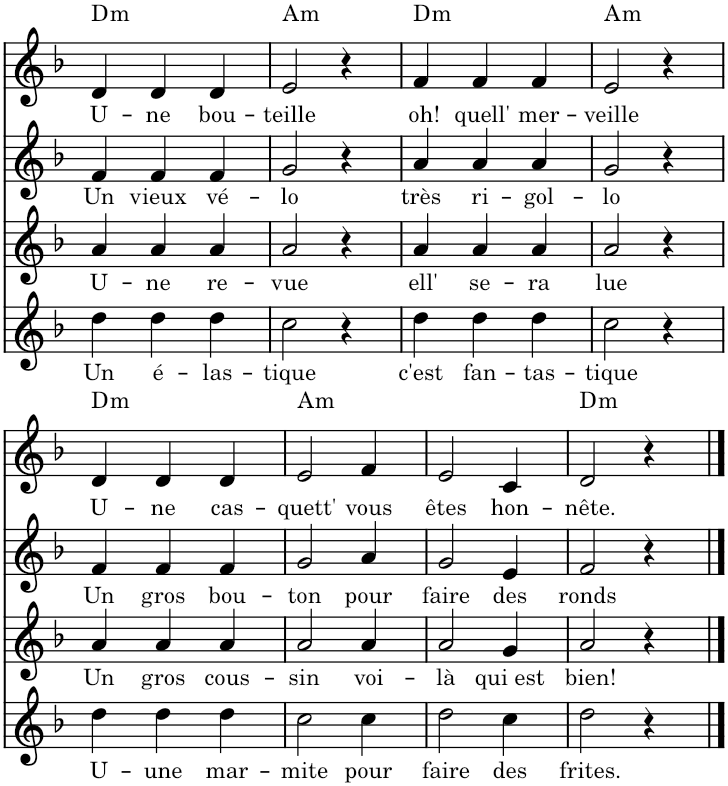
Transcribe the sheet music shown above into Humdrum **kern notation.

**kern	**text	**kern	**text	**kern	**text	**kern	**text	**harte
*part4	*part4	*part3	*part3	*part2	*part2	*part1	*part1	*part1
*staff4	*staff4	*staff3	*staff3	*staff2	*staff2	*staff1	*staff1	*
*I"Voix	*	*I"Voix	*	*I"Voix	*	*I"Piano	*	*
*	*	*	*	*	*	*I'Pno	*	*
!!LO:PB:g=z
*clefG2	*	*clefG2	*	*clefG2	*	*clefG2	*	*
*k[b-]	*	*k[b-]	*	*k[b-]	*	*k[b-]	*	*
*M3/4	*	*M3/4	*	*M3/4	*	*M3/4	*	*
=33	=33	=33	=33	=33	=33	=33	=33	=33
!	!LO:LY:b	!	!LO:LY:b	!	!LO:LY:b	!	!LO:LY:b	!LO:H:kt=m
4dd\	Un	4a/	U-	4f/	Un	4d/	U-	D:min
!	!LO:LY:b	!	!LO:LY:b	!	!LO:LY:b	!	!LO:LY:b	!
4dd\	é-	4a/	-ne	4f/	vieux	4d/	-ne	.
!	!LO:LY:b	!	!LO:LY:b	!	!LO:LY:b	!	!LO:LY:b	!
4dd\	-las-	4a/	re-	4f/	vé-	4d/	bou-	.
=34	=34	=34	=34	=34	=34	=34	=34	=34
!	!LO:LY:b	!	!LO:LY:b	!	!LO:LY:b	!	!LO:LY:b	!LO:H:kt=m
2cc\	-tique	2a/	-vue	2g/	-lo	2e/	-teille	A:min
4r	.	4r	.	4r	.	4r	.	.
=35	=35	=35	=35	=35	=35	=35	=35	=35
!	!LO:LY:b	!	!LO:LY:b	!	!LO:LY:b	!	!LO:LY:b	!LO:H:kt=m
4dd\	c'est	4a/	ell'	4a/	très	4f/	oh!	D:min
!	!LO:LY:b	!	!LO:LY:b	!	!LO:LY:b	!	!LO:LY:b	!
4dd\	fan-	4a/	se-	4a/	ri-	4f/	quell'	.
!	!LO:LY:b	!	!LO:LY:b	!	!LO:LY:b	!	!LO:LY:b	!
4dd\	-tas-	4a/	-ra	4a/	-gol-	4f/	mer-	.
=36	=36	=36	=36	=36	=36	=36	=36	=36
!	!LO:LY:b	!	!LO:LY:b	!	!LO:LY:b	!	!LO:LY:b	!LO:H:kt=m
2cc\	-tique	2a/	lue	2g/	-lo	2e/	-veille	A:min
4r	.	4r	.	4r	.	4r	.	.
!!LO:LB:g=z
=37	=37	=37	=37	=37	=37	=37	=37	=37
!	!LO:LY:b	!	!LO:LY:b	!	!LO:LY:b	!	!LO:LY:b	!LO:H:kt=m
4dd\	U-	4a/	Un	4f/	Un	4d/	U-	D:min
!	!LO:LY:b	!	!LO:LY:b	!	!LO:LY:b	!	!LO:LY:b	!
4dd\	-une	4a/	gros	4f/	gros	4d/	-ne	.
!	!LO:LY:b	!	!LO:LY:b	!	!LO:LY:b	!	!LO:LY:b	!
4dd\	mar-	4a/	cous-	4f/	bou-	4d/	cas-	.
=38	=38	=38	=38	=38	=38	=38	=38	=38
!	!LO:LY:b	!	!LO:LY:b	!	!LO:LY:b	!	!LO:LY:b	!LO:H:kt=m
2cc\	-mite	2a/	-sin	2g/	-ton	2e/	-quett'	A:min
!	!LO:LY:b	!	!LO:LY:b	!	!LO:LY:b	!	!LO:LY:b	!
4cc\	pour	4a/	voi-	4a/	pour	4f/	vous	.
=39	=39	=39	=39	=39	=39	=39	=39	=39
!	!LO:LY:b	!	!LO:LY:b	!	!LO:LY:b	!	!LO:LY:b	!
2dd\	faire	2a/	-là	2g/	faire	2e/	êtes	.
!	!LO:LY:b	!	!LO:LY:b	!	!LO:LY:b	!	!LO:LY:b	!
4cc\	des	4g/	qui est	4e/	des	4c/	hon-	.
=40	=40	=40	=40	=40	=40	=40	=40	=40
!	!LO:LY:b	!	!LO:LY:b	!	!LO:LY:b	!	!LO:LY:b	!LO:H:kt=m
2dd\	frites.	2a/	bien!	2f/	ronds	2d/	-nête.	D:min
4r	.	4r	.	4r	.	4r	.	.
==	==	==	==	==	==	==	==	==
*-	*-	*-	*-	*-	*-	*-	*-	*-
